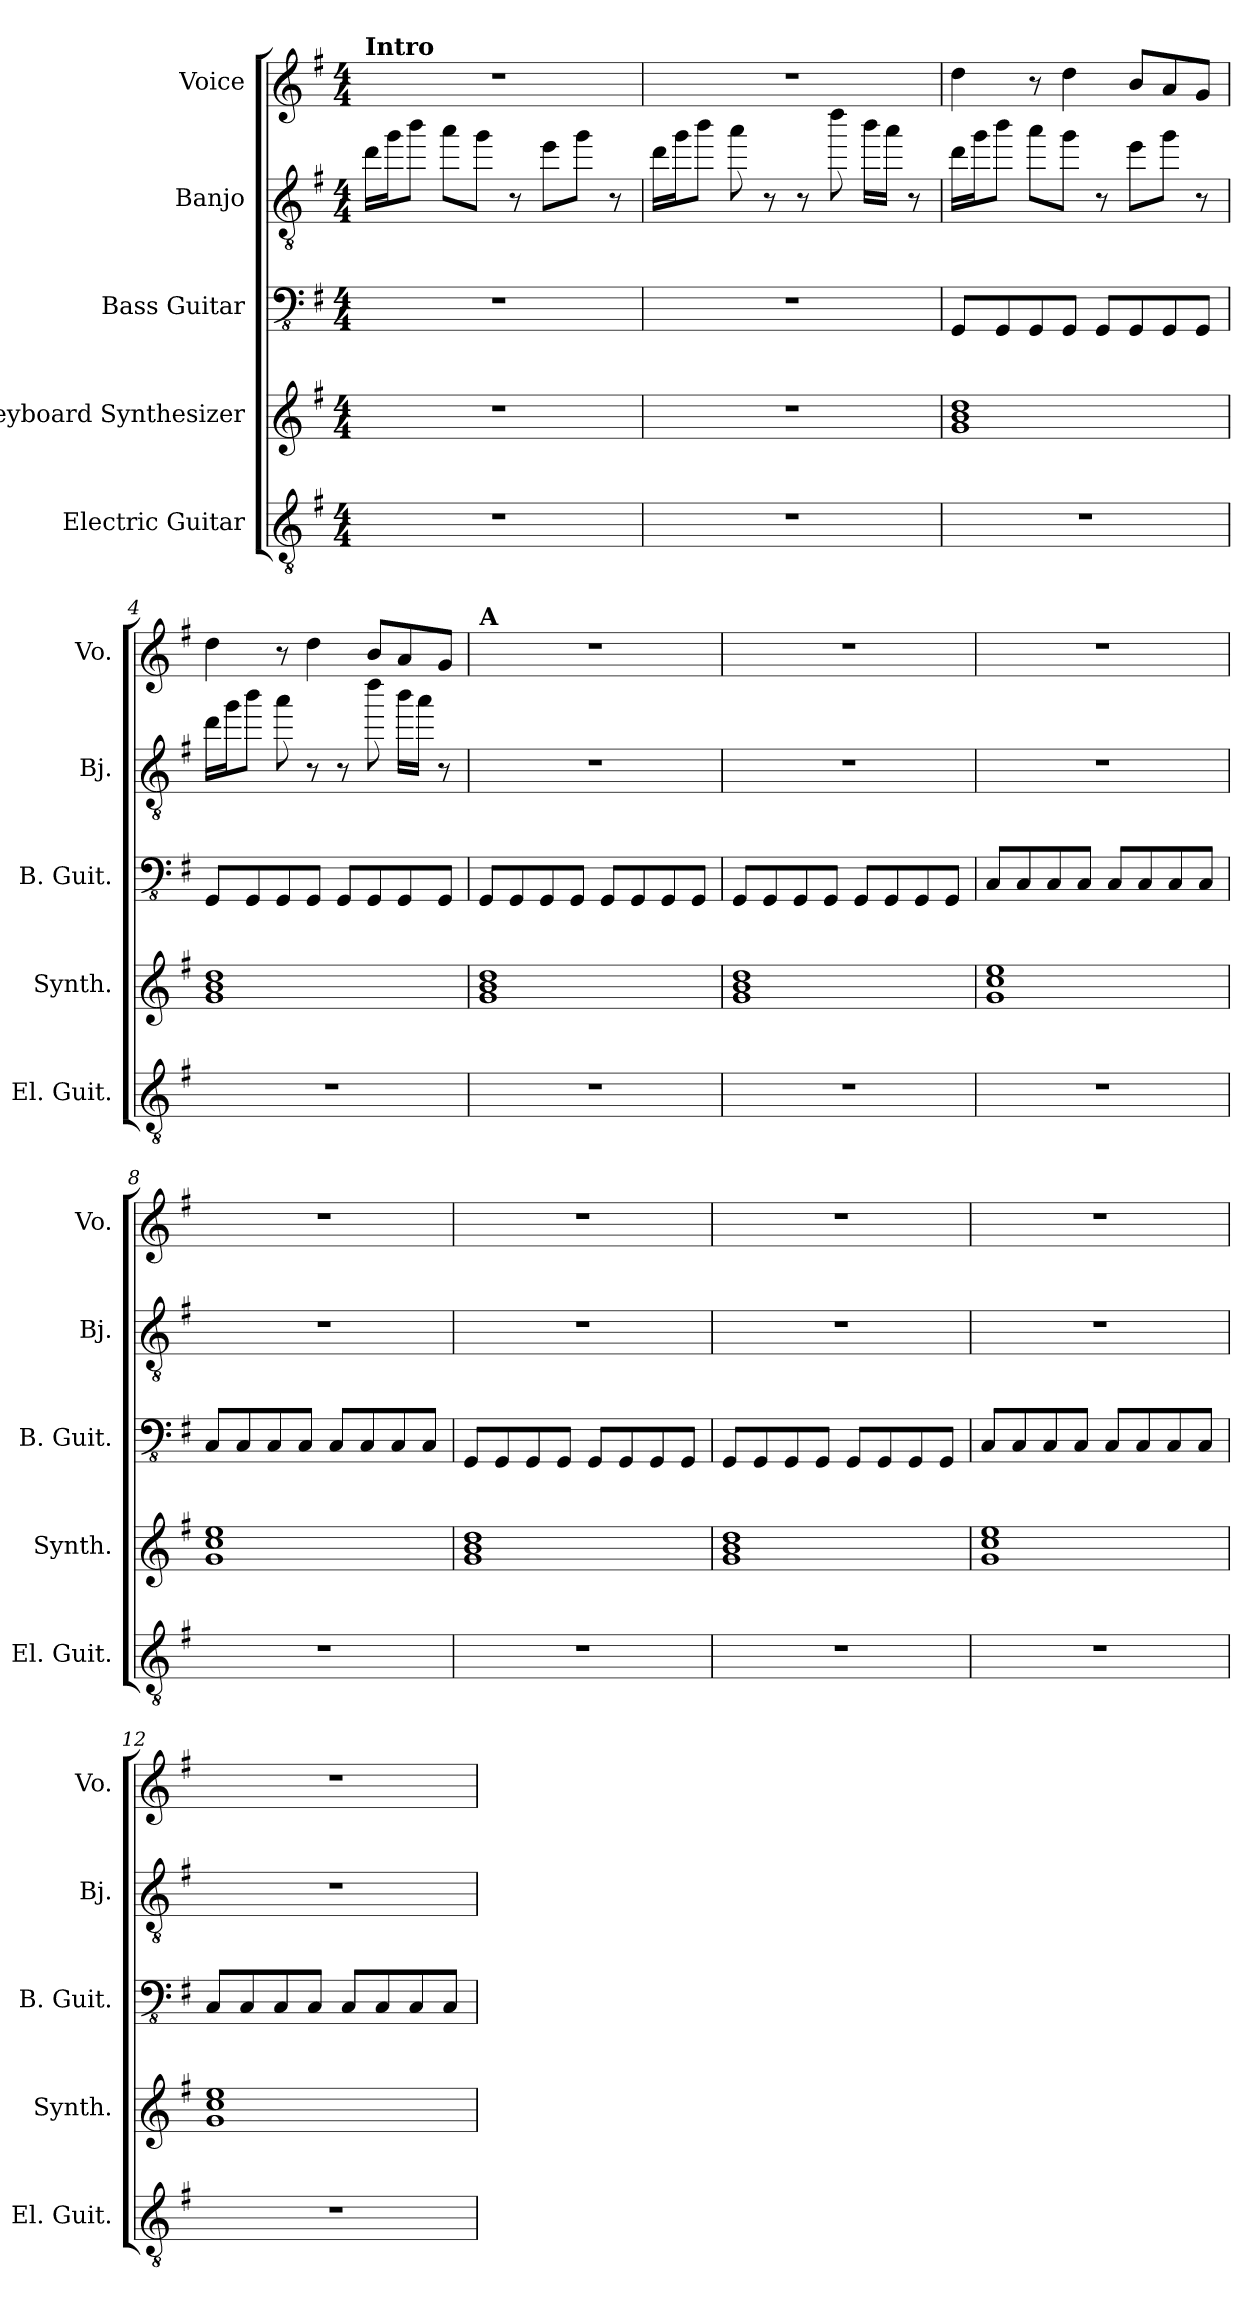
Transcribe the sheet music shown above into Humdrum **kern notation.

**kern	**kern	**kern	**kern	**kern
*part5	*part4	*part3	*part2	*part1
*staff5	*staff4	*staff3	*staff2	*staff1
*I"Electric Guitar	*I"Keyboard Synthesizer	*I"Bass Guitar	*I"Banjo	*I"Voice
*I'El. Guit.	*I'Synth.	*I'B. Guit.	*I'Bj.	*I'Vo.
*clefGv2	*clefG2	*clefFv4	*clefGv2	*clefG2
*	*	*	*ITrd7c12	*
*k[f#]	*k[f#]	*k[f#]	*k[f#]	*k[f#]
*M4/4	*M4/4	*M4/4	*M4/4	*M4/4
=1	=1	=1	=1	=1
!	!	!	!	!LO:TX:a:B:t=Intro
1r	1r	1r	16d\LL	1r
.	.	.	16g\J	.
.	.	.	8b\J	.
.	.	.	8a\L	.
.	.	.	8g\J	.
.	.	.	8r	.
.	.	.	8e\L	.
.	.	.	8g\J	.
.	.	.	8r	.
=2	=2	=2	=2	=2
1r	1r	1r	16d\LL	1r
.	.	.	16g\J	.
.	.	.	8b\J	.
.	.	.	8a\	.
.	.	.	8r	.
.	.	.	8r	.
.	.	.	8dd\	.
.	.	.	16b\LL	.
.	.	.	16a\JJ	.
.	.	.	8r	.
=3	=3	=3	=3	=3
1r	1g 1b 1dd	8GGG/L	16d\LL	4dd\
.	.	.	16g\J	.
.	.	8GGG/	8b\J	.
.	.	8GGG/	8a\L	8r
.	.	8GGG/J	8g\J	4dd\
.	.	8GGG/L	8r	.
.	.	8GGG/	8e\L	8b/L
.	.	8GGG/	8g\J	8a/
.	.	8GGG/J	8r	8g/J
!!LO:LB:g=z
=4	=4	=4	=4	=4
1r	1g 1b 1dd	8GGG/L	16d\LL	4dd\
.	.	.	16g\J	.
.	.	8GGG/	8b\J	.
.	.	8GGG/	8a\	8r
.	.	8GGG/J	8r	4dd\
.	.	8GGG/L	8r	.
.	.	8GGG/	8dd\	8b/L
.	.	8GGG/	16b\LL	8a/
.	.	.	16a\JJ	.
.	.	8GGG/J	8r	8g/J
=5	=5	=5	=5	=5
!	!	!	!	!LO:TX:a:B:t=A
1r	1g 1b 1dd	8GGG/L	1r	1r
.	.	8GGG/	.	.
.	.	8GGG/	.	.
.	.	8GGG/J	.	.
.	.	8GGG/L	.	.
.	.	8GGG/	.	.
.	.	8GGG/	.	.
.	.	8GGG/J	.	.
=6	=6	=6	=6	=6
1r	1g 1b 1dd	8GGG/L	1r	1r
.	.	8GGG/	.	.
.	.	8GGG/	.	.
.	.	8GGG/J	.	.
.	.	8GGG/L	.	.
.	.	8GGG/	.	.
.	.	8GGG/	.	.
.	.	8GGG/J	.	.
=7	=7	=7	=7	=7
1r	1g 1cc 1ee	8CC/L	1r	1r
.	.	8CC/	.	.
.	.	8CC/	.	.
.	.	8CC/J	.	.
.	.	8CC/L	.	.
.	.	8CC/	.	.
.	.	8CC/	.	.
.	.	8CC/J	.	.
!!LO:PB:g=z
=8	=8	=8	=8	=8
1r	1g 1cc 1ee	8CC/L	1r	1r
.	.	8CC/	.	.
.	.	8CC/	.	.
.	.	8CC/J	.	.
.	.	8CC/L	.	.
.	.	8CC/	.	.
.	.	8CC/	.	.
.	.	8CC/J	.	.
=9	=9	=9	=9	=9
1r	1g 1b 1dd	8GGG/L	1r	1r
.	.	8GGG/	.	.
.	.	8GGG/	.	.
.	.	8GGG/J	.	.
.	.	8GGG/L	.	.
.	.	8GGG/	.	.
.	.	8GGG/	.	.
.	.	8GGG/J	.	.
=10	=10	=10	=10	=10
1r	1g 1b 1dd	8GGG/L	1r	1r
.	.	8GGG/	.	.
.	.	8GGG/	.	.
.	.	8GGG/J	.	.
.	.	8GGG/L	.	.
.	.	8GGG/	.	.
.	.	8GGG/	.	.
.	.	8GGG/J	.	.
=11	=11	=11	=11	=11
1r	1g 1cc 1ee	8CC/L	1r	1r
.	.	8CC/	.	.
.	.	8CC/	.	.
.	.	8CC/J	.	.
.	.	8CC/L	.	.
.	.	8CC/	.	.
.	.	8CC/	.	.
.	.	8CC/J	.	.
=12	=12	=12	=12	=12
1r	1g 1cc 1ee	8CC/L	1r	1r
.	.	8CC/	.	.
.	.	8CC/	.	.
.	.	8CC/J	.	.
.	.	8CC/L	.	.
.	.	8CC/	.	.
.	.	8CC/	.	.
.	.	8CC/J	.	.
=	=	=	=	=
*-	*-	*-	*-	*-
